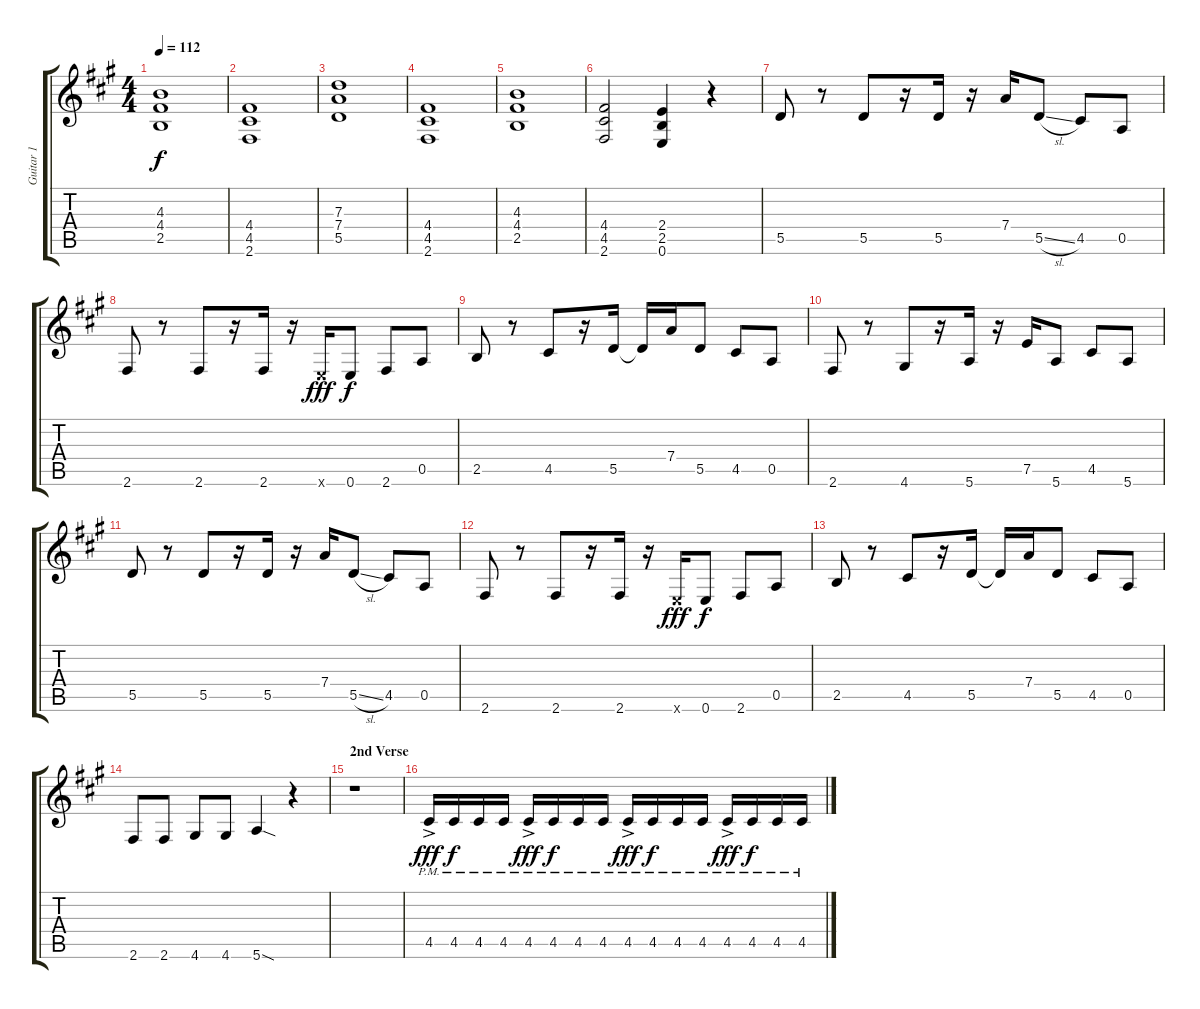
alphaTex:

\track ("Guitar 1" "Guitar 1") {instrument distortionguitar}
\staff {score tabs}
\tuning (E4 B3 G3 D3 A2 E2) {hide}
\ts (4 4)
\tempo 112
\clef g2
\ks a
(4.3 4.4 2.5).1{dy f} |
(4.4 4.5 2.6).1 |
(7.3 7.4 5.5).1 |
(4.4 4.5 2.6).1 |
(4.3 4.4 2.5).1 |
(4.4 4.5 2.6).2 (2.4 2.5 0.6).4 r.4 |
5.5.8 r.8 5.5.8 r.16 5.5.16 r.16 7.4.16 5.5{sl}.8 4.5.8 0.5.8 |
2.6.8 r.8 2.6.8 r.16 2.6.16 r.16 0.6{x}.16{dy fff} 0.6.8{dy f} 2.6.8 0.5.8 |
2.5.8 r.8 4.5.8 r.16 5.5.16 5.5{t}.16 7.4.16 5.5.8 4.5.8 0.5.8 |
2.6.8 r.8 4.6.8 r.16 5.6.16 r.16 7.5.16 5.6.8 4.5.8 5.6.8 |
5.5.8 r.8 5.5.8 r.16 5.5.16 r.16 7.4.16 5.5{sl}.8 4.5.8 0.5.8 |
2.6.8 r.8 2.6.8 r.16 2.6.16 r.16 0.6{x}.16{dy fff} 0.6.8{dy f} 2.6.8 0.5.8 |
2.5.8 r.8 4.5.8 r.16 5.5.16 5.5{t}.16 7.4.16 5.5.8 4.5.8 0.5.8 |
2.6.8 2.6.8 4.6.8 4.6.8 5.6{sod}.4 r.4 |
\section ("" "2nd Verse")
r.1 |
4.5{ac pm}.16{dy fff volume 8 instrument electricguitarmuted} 4.5{pm}.16{dy f} 4.5{pm}.16 4.5{pm}.16 4.5{ac pm}.16{dy fff} 4.5{pm}.16{dy f} 4.5{pm}.16 4.5{pm}.16 4.5{ac pm}.16{dy fff} 4.5{pm}.16{dy f} 4.5{pm}.16 4.5{pm}.16 4.5{ac pm}.16{dy fff} 4.5{pm}.16{dy f} 4.5{pm}.16 4.5{pm}.16
